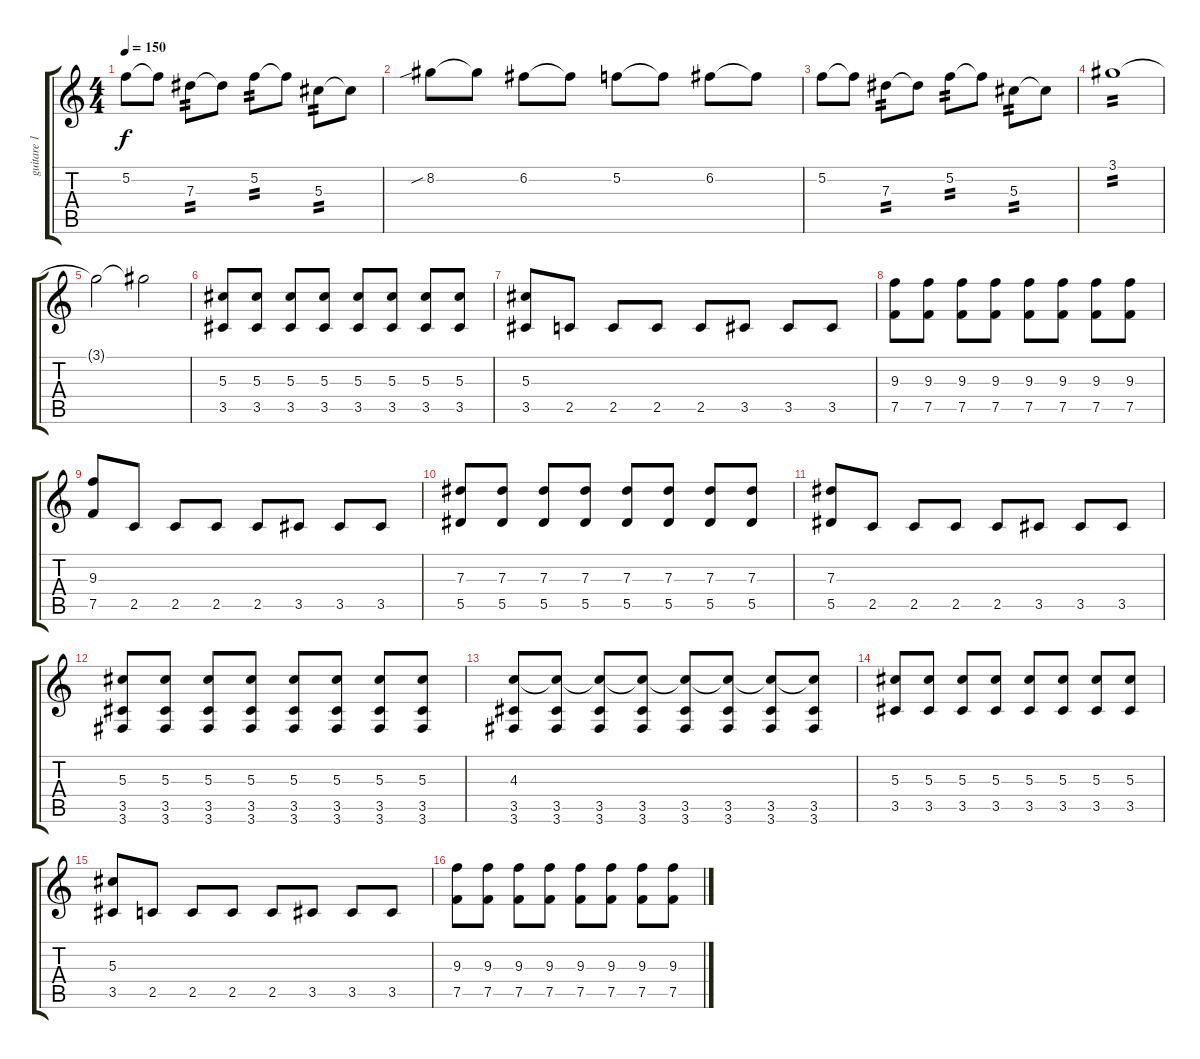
\track ("guitare 1" "guitare 1") {instrument overdrivenguitar}
\staff {score tabs}
\tuning (F4 C4 Ab3 Eb3 Bb2 Eb2) {hide}
\ts (4 4)
\tempo 150
\clef g2
\ks c
5.2.8{dy f} 5.2{t}.8 7.3.8{tp 2} 7.3{t}.8 5.2.8{tp 2} 5.2{t}.8 5.3.8{tp 2} 5.3{t}.8 |
8.2{sib}.8 8.2{t}.8 6.2.8 6.2{t}.8 5.2.8 5.2{t}.8 6.2.8 6.2{t}.8 |
5.2.8 5.2{t}.8 7.3.8{tp 2} 7.3{t}.8 5.2.8{tp 2} 5.2{t}.8 5.3.8{tp 2} 5.3{t}.8 |
3.1.1{tp 2} |
3.1{t}.2 3.1{t}.2 |
(5.3 3.5).8 (5.3 3.5).8 (5.3 3.5).8 (5.3 3.5).8 (5.3 3.5).8 (5.3 3.5).8 (5.3 3.5).8 (5.3 3.5).8 |
(5.3 3.5).8 2.5.8 2.5.8 2.5.8 2.5.8 3.5.8 3.5.8 3.5.8 |
(9.3 7.5).8 (9.3 7.5).8 (9.3 7.5).8 (9.3 7.5).8 (9.3 7.5).8 (9.3 7.5).8 (9.3 7.5).8 (9.3 7.5).8 |
(9.3 7.5).8 2.5.8 2.5.8 2.5.8 2.5.8 3.5.8 3.5.8 3.5.8 |
(7.3 5.5).8 (7.3 5.5).8 (7.3 5.5).8 (7.3 5.5).8 (7.3 5.5).8 (7.3 5.5).8 (7.3 5.5).8 (7.3 5.5).8 |
(7.3 5.5).8 2.5.8 2.5.8 2.5.8 2.5.8 3.5.8 3.5.8 3.5.8 |
(5.3 3.5 3.6).8 (5.3 3.5 3.6).8 (5.3 3.5 3.6).8 (5.3 3.5 3.6).8 (5.3 3.5 3.6).8 (5.3 3.5 3.6).8 (5.3 3.5 3.6).8 (5.3 3.5 3.6).8 |
(4.3 3.5 3.6).8 (4.3{t} 3.5 3.6).8 (4.3{t} 3.5 3.6).8 (4.3{t} 3.5 3.6).8 (4.3{t} 3.5 3.6).8 (4.3{t} 3.5 3.6).8 (4.3{t} 3.5 3.6).8 (4.3{t} 3.5 3.6).8 |
(5.3 3.5).8 (5.3 3.5).8 (5.3 3.5).8 (5.3 3.5).8 (5.3 3.5).8 (5.3 3.5).8 (5.3 3.5).8 (5.3 3.5).8 |
(5.3 3.5).8 2.5.8 2.5.8 2.5.8 2.5.8 3.5.8 3.5.8 3.5.8 |
(9.3 7.5).8 (9.3 7.5).8 (9.3 7.5).8 (9.3 7.5).8 (9.3 7.5).8 (9.3 7.5).8 (9.3 7.5).8 (9.3 7.5).8
